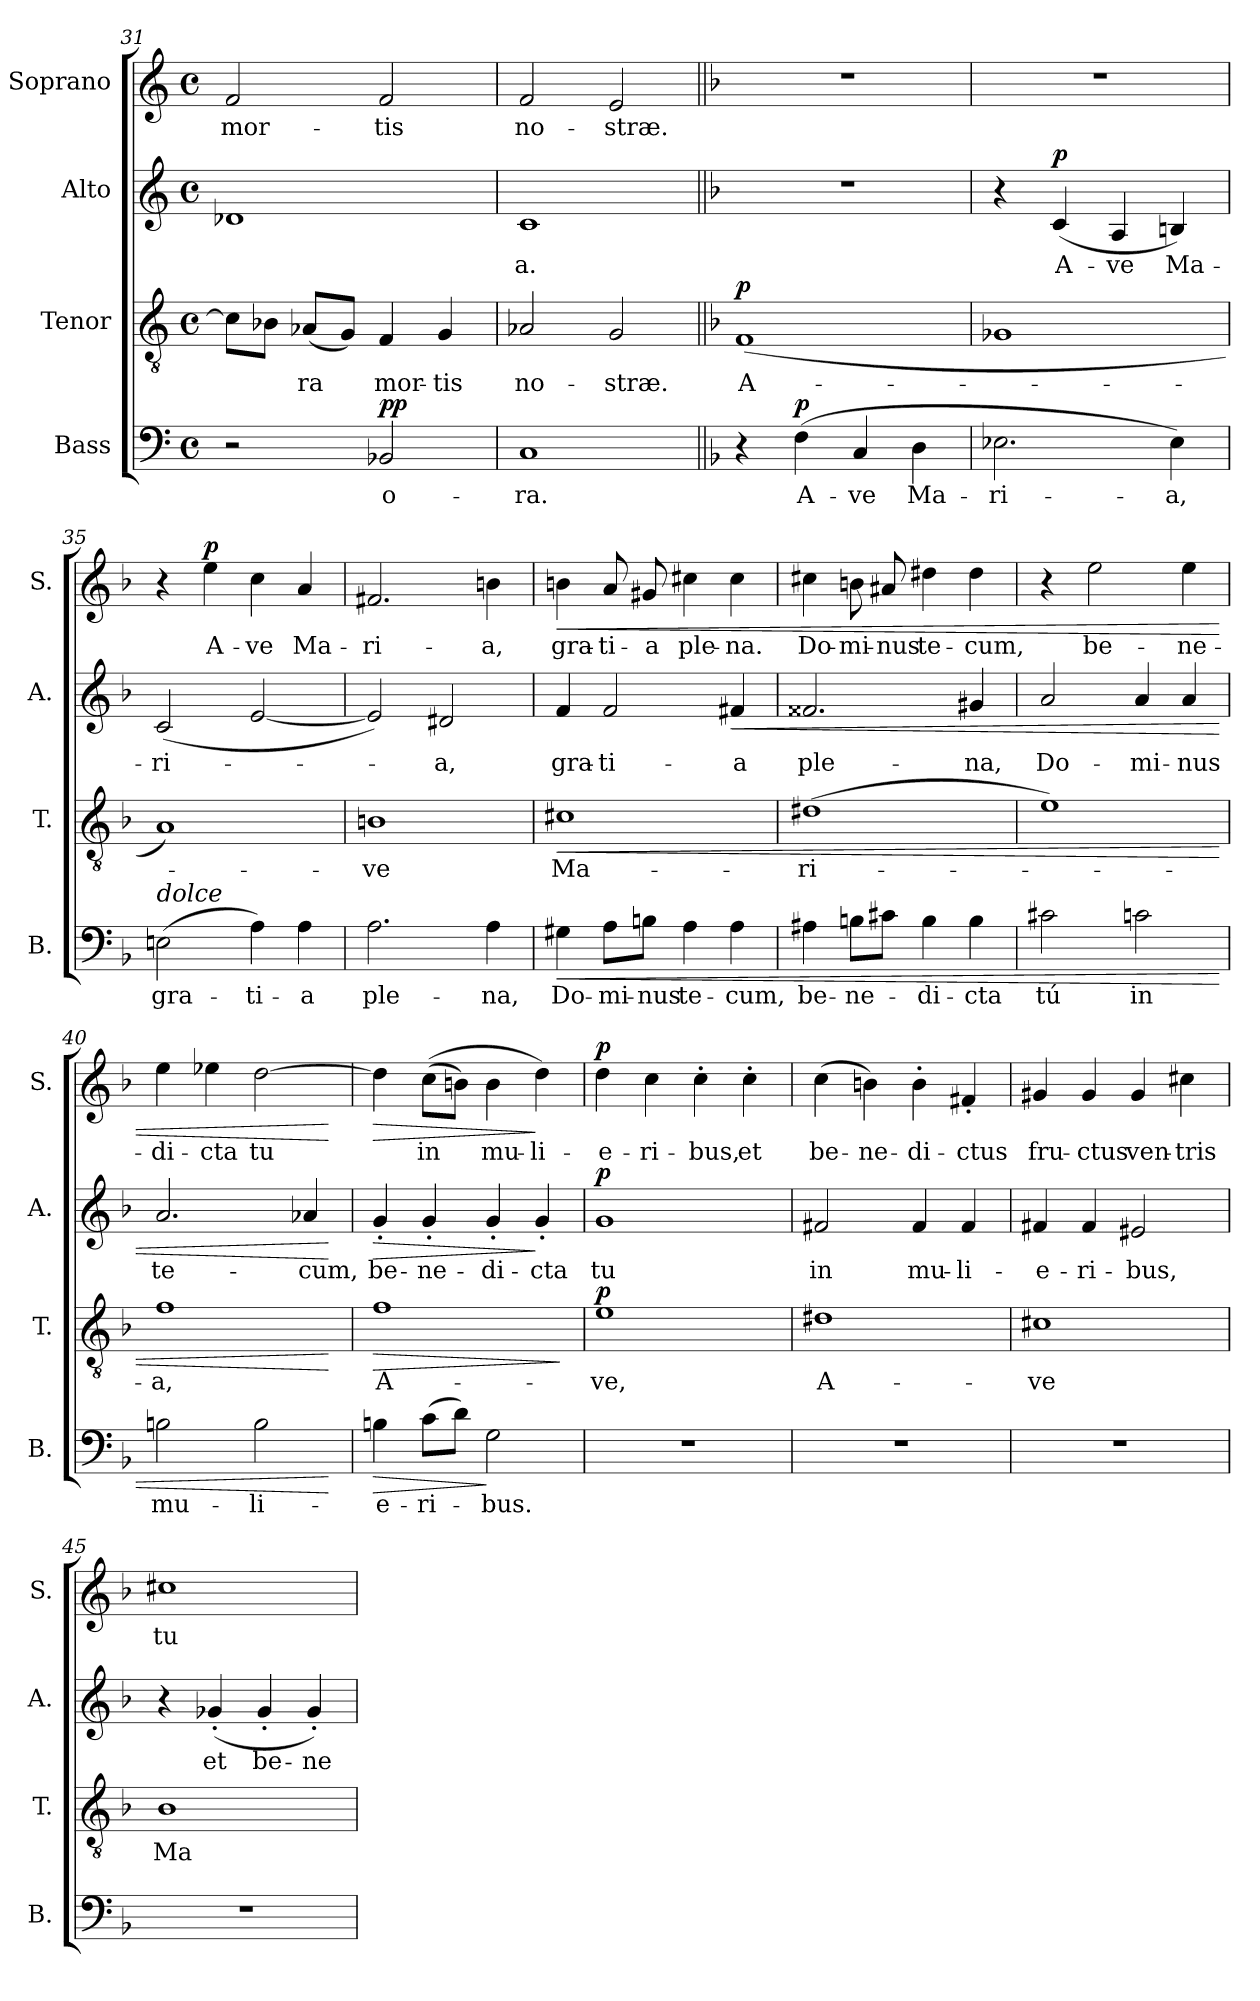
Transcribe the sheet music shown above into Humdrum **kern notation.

**kern	**text	**dynam	**kern	**text	**dynam	**kern	**text	**dynam	**kern	**text	**dynam
*part4	*part4	*part4	*part3	*part3	*part3	*part2	*part2	*part2	*part1	*part1	*part1
*staff4	*staff4	*staff4	*staff3	*staff3	*staff3	*staff2	*staff2	*staff2	*staff1	*staff1	*staff1
*I"Bass	*	*	*I"Tenor	*	*	*I"Alto	*	*	*I"Soprano	*	*
*I'B.	*	*	*I'T.	*	*	*I'A.	*	*	*I'S.	*	*
*clefF4	*	*	*clefGv2	*	*	*clefG2	*	*	*clefG2	*	*
*k[]	*	*	*k[]	*	*	*k[]	*	*	*k[]	*	*
*M4/4	*	*	*M4/4	*	*	*M4/4	*	*	*M4/4	*	*
*met(c)	*	*	*met(c)	*	*	*met(c)	*	*	*met(c)	*	*
=31	=31	=31	=31	=31	=31	=31	=31	=31	=31	=31	=31
!	!	!	!	!	!	!	!	!	!	!LO:LY:b	!
2r	.	.	8c\L]	.	.	1d-X	.	.	2f/	mor-	.
.	.	.	8B-X\J	.	.	.	.	.	.	.	.
!	!	!	!	!LO:LY:b	!	!	!	!	!	!	!
.	.	.	(<8A-X/L	-ra	.	.	.	.	.	.	.
.	.	.	8G/J)	.	.	.	.	.	.	.	.
!	!LO:LY:b	!LO:DY:a	!	!LO:LY:b	!	!	!	!	!	!LO:LY:b	!
2BB-X/	o-	pp	4F/	mor-	.	.	.	.	2f/	-tis	.
!	!	!	!	!LO:LY:b	!	!	!	!	!	!	!
.	.	.	4G/	-tis	.	.	.	.	.	.	.
=32	=32	=32	=32	=32	=32	=32	=32	=32	=32	=32	=32
!	!LO:LY:b	!	!	!LO:LY:b	!	!	!LO:LY:b	!	!	!LO:LY:b	!
1C	-ra.	.	2A-X/	no-	.	1c	-a.	.	2f/	no-	.
!	!	!	!	!LO:LY:b	!	!	!	!	!	!LO:LY:b	!
.	.	.	2G/	-stræ.	.	.	.	.	2e/	-stræ.	.
!!LO:PB:g=z
=33||	=33||	=33||	=33||	=33||	=33||	=33||	=33||	=33||	=33||	=33||	=33||
*k[b-]	*	*	*k[b-]	*	*	*k[b-]	*	*	*k[b-]	*	*
!	!	!	!	!LO:LY:b	!LO:DY:a	!	!	!	!	!	!
4r	.	.	(<1F	A-	p	1r	.	.	1r	.	.
!	!LO:LY:b	!LO:DY:a	!	!	!	!	!	!	!	!	!
(>4F\	A-	p	.	.	.	.	.	.	.	.	.
!	!LO:LY:b	!	!	!	!	!	!	!	!	!	!
4C/	-ve	.	.	.	.	.	.	.	.	.	.
!	!LO:LY:b	!	!	!	!	!	!	!	!	!	!
4D\	Ma-	.	.	.	.	.	.	.	.	.	.
=34	=34	=34	=34	=34	=34	=34	=34	=34	=34	=34	=34
!	!LO:LY:b	!	!	!	!	!	!	!	!	!	!
2.E-X\	-ri-	.	1G-X	.	.	4r	.	.	1r	.	.
!	!	!	!	!	!	!	!LO:LY:b	!LO:DY:a	!	!	!
.	.	.	.	.	.	(<4c/	A-	p	.	.	.
!	!	!	!	!	!	!	!LO:LY:b	!	!	!	!
.	.	.	.	.	.	4A/	-ve	.	.	.	.
!	!LO:LY:b	!	!	!	!	!	!LO:LY:b	!	!	!	!
4E-\)	-a,	.	.	.	.	4Bn/)	Ma-	.	.	.	.
=35	=35	=35	=35	=35	=35	=35	=35	=35	=35	=35	=35
!LO:TX:a:i:t=dolce	!	!	!	!	!	!	!	!	!	!	!
!	!LO:LY:b	!	!	!	!	!	!LO:LY:b	!	!	!	!
(>2En\	gra-	.	1A)	.	.	(<2c/	-ri-	.	4r	.	.
!	!	!	!	!	!	!	!	!	!	!LO:LY:b	!LO:DY:a
.	.	.	.	.	.	.	.	.	4ee\	A-	p
!	!LO:LY:b	!	!	!	!	!	!	!	!	!LO:LY:b	!
4A\)	-ti-	.	.	.	.	[2e/	.	.	4cc\	-ve	.
!	!LO:LY:b	!	!	!	!	!	!	!	!	!LO:LY:b	!
4A\	-a	.	.	.	.	.	.	.	4a/	Ma-	.
=36	=36	=36	=36	=36	=36	=36	=36	=36	=36	=36	=36
!	!LO:LY:b	!	!	!LO:LY:b	!	!	!	!	!	!LO:LY:b	!
2.A\	ple-	.	1Bn	-ve	.	2e/])	.	.	2.f#X/	-ri-	.
!	!	!	!	!	!	!	!LO:LY:b	!	!	!	!
.	.	.	.	.	.	2d#X/	-a,	.	.	.	.
!	!LO:LY:b	!	!	!	!	!	!	!	!	!LO:LY:b	!
4A\	-na,	.	.	.	.	.	.	.	4bn\	-a,	.
=37	=37	=37	=37	=37	=37	=37	=37	=37	=37	=37	=37
!	!LO:LY:b	!LO:HP:b	!	!LO:LY:b	!LO:HP:b	!	!LO:LY:b	!	!	!LO:LY:b	!LO:HP:b
4G#X\	Do-	<	1c#X	Ma-	<	4f/	gra-	.	4bn\	gra-	<
!	!LO:LY:b	!	!	!	!	!	!LO:LY:b	!	!	!LO:LY:b	!
8A\L	-mi-	.	.	.	.	2f/	-ti-	.	8a/	-ti-	.
!	!LO:LY:b	!	!	!	!	!	!	!	!	!LO:LY:b	!
8Bn\J	nus	.	.	.	.	.	.	.	8g#X/	-a	.
!	!LO:LY:b	!	!	!	!	!	!	!	!	!LO:LY:b	!
4A\	te-	.	.	.	.	.	.	.	4cc#X\	ple-	.
!	!LO:LY:b	!	!	!	!	!	!LO:LY:b	!LO:HP:b	!	!LO:LY:b	!
4A\	-cum,	.	.	.	.	4f#X/	-a	<	4cc#\	-na.	.
=38	=38	=38	=38	=38	=38	=38	=38	=38	=38	=38	=38
!	!LO:LY:b	!	!	!LO:LY:b	!	!	!LO:LY:b	!	!	!LO:LY:b	!
4A#X\	be-	.	(<1d#X	-ri-	.	2.f##X/	ple-	.	4cc#X\	Do-	.
!	!LO:LY:b	!	!	!	!	!	!	!	!	!LO:LY:b	!
8Bn\L	-ne-	.	.	.	.	.	.	.	8bn\	-mi-	.
!	!	!	!	!	!	!	!	!	!	!LO:LY:b	!
8c#X\J	.	.	.	.	.	.	.	.	8a#X/	-nus	.
!	!LO:LY:b	!	!	!	!	!	!	!	!	!LO:LY:b	!
4B\	-di-	.	.	.	.	.	.	.	4dd#X\	te-	.
!	!LO:LY:b	!	!	!	!	!	!LO:LY:b	!	!	!LO:LY:b	!
4B\	-cta	.	.	.	.	4g#X/	-na,	.	4dd#\	-cum,	.
!!LO:LB:g=z
=39	=39	=39	=39	=39	=39	=39	=39	=39	=39	=39	=39
!	!LO:LY:b	!	!	!	!	!	!LO:LY:b	!	!	!	!
2c#X\	tú	.	1e)	.	.	2a/	Do-	.	4r	.	.
!	!	!	!	!	!	!	!	!	!	!LO:LY:b	!
.	.	.	.	.	.	.	.	.	2ee\	be-	.
!	!LO:LY:b	!	!	!	!	!	!LO:LY:b	!	!	!	!
2cn\	in	.	.	.	.	4a/	-mi-	.	.	.	.
!	!	!	!	!	!	!	!LO:LY:b	!	!	!LO:LY:b	!
.	.	.	.	.	.	4a/	-nus	.	4ee\	-ne-	.
=40	=40	=40	=40	=40	=40	=40	=40	=40	=40	=40	=40
!	!LO:LY:b	!	!	!LO:LY:b	!	!	!LO:LY:b	!	!	!LO:LY:b	!
2Bn\	mu-	.	1f	-a,	.	2.a/	te-	.	4ee\	-di-	.
!	!	!	!	!	!	!	!	!	!	!LO:LY:b	!
.	.	.	.	.	.	.	.	.	4ee-X\	-cta	.
!	!LO:LY:b	!	!	!	!	!	!	!	!	!LO:LY:b	!
2B\	-li-	.	.	.	.	.	.	.	[2dd\	tu	.
!	!	!	!	!	!	!	!LO:LY:b	!	!	!	!
.	.	.	.	.	.	4a-X/	-cum,	.	.	.	.
.	.	[	.	.	[	.	.	[	.	.	[
=41	=41	=41	=41	=41	=41	=41	=41	=41	=41	=41	=41
!	!LO:LY:b	!LO:HP:b	!	!LO:LY:b	!LO:HP:b	!	!LO:LY:b	!LO:HP:b	!	!	!LO:HP:b
4Bn\	-e-	>	1f	A-	>	4g'/	be-	>	4dd\]	.	>
!	!LO:LY:b	!	!	!	!	!	!LO:LY:b	!	!	!LO:LY:b	!
(>8c\L	-ri-	.	.	.	.	4g'/	-ne-	.	(>(>8cc\L	in	.
8d\J)	.	.	.	.	.	.	.	.	8bn\J)	.	.
!	!LO:LY:b	!	!	!	!	!	!LO:LY:b	!	!	!LO:LY:b	!
2G\	-bus.	]	.	.	.	4g'/	-di-	.	4b\	mu-	.
!	!	!	!	!	!	!	!LO:LY:b	!	!	!LO:LY:b	!
.	.	.	.	.	.	4g'/	-cta	]	4dd\)	-li-	]
.	.	.	.	.	]	.	.	.	.	.	.
=42	=42	=42	=42	=42	=42	=42	=42	=42	=42	=42	=42
!	!	!	!	!LO:LY:b	!LO:DY:a	!	!LO:LY:b	!LO:DY:a	!	!LO:LY:b	!LO:DY:a
1r	.	.	1e	-ve,	p	1g	tu	p	4dd\	-e-	p
!	!	!	!	!	!	!	!	!	!	!LO:LY:b	!
.	.	.	.	.	.	.	.	.	4cc\	-ri-	.
!	!	!	!	!	!	!	!	!	!	!LO:LY:b	!
.	.	.	.	.	.	.	.	.	4cc'\	-bus,	.
!	!	!	!	!	!	!	!	!	!	!LO:LY:b	!
.	.	.	.	.	.	.	.	.	4cc'\	et	.
=43	=43	=43	=43	=43	=43	=43	=43	=43	=43	=43	=43
!	!	!	!	!LO:LY:b	!	!	!LO:LY:b	!	!	!LO:LY:b	!
1r	.	.	1d#X	A-	.	2f#X/	in	.	(>4cc\	be-	.
!	!	!	!	!	!	!	!	!	!	!LO:LY:b	!
.	.	.	.	.	.	.	.	.	4bn\)	-ne-	.
!	!	!	!	!	!	!	!LO:LY:b	!	!	!LO:LY:b	!
.	.	.	.	.	.	4f#/	mu-	.	4b'\	-di-	.
!	!	!	!	!	!	!	!LO:LY:b	!	!	!LO:LY:b	!
.	.	.	.	.	.	4f#/	-li-	.	4f#X'/	-ctus	.
!!LO:LB:g=z
=44	=44	=44	=44	=44	=44	=44	=44	=44	=44	=44	=44
!	!	!	!	!LO:LY:b	!	!	!LO:LY:b	!	!	!LO:LY:b	!
1r	.	.	1c#X	-ve	.	4f#X/	-e-	.	4g#X/	fru-	.
!	!	!	!	!	!	!	!LO:LY:b	!	!	!LO:LY:b	!
.	.	.	.	.	.	4f#/	-ri-	.	4g#/	-ctus	.
!	!	!	!	!	!	!	!LO:LY:b	!	!	!LO:LY:b	!
.	.	.	.	.	.	2e#X/	-bus,	.	4g#/	ven-	.
!	!	!	!	!	!	!	!	!	!	!LO:LY:b	!
.	.	.	.	.	.	.	.	.	4cc#X\	-tris	.
=45	=45	=45	=45	=45	=45	=45	=45	=45	=45	=45	=45
!	!	!	!	!LO:LY:b	!	!	!	!	!	!LO:LY:b	!
1r	.	.	1B-	Ma-	.	4r	.	.	1cc#X	tu-	.
!	!	!	!	!	!	!	!LO:LY:b	!	!	!	!
.	.	.	.	.	.	(<4g-X'/	et	.	.	.	.
!	!	!	!	!	!	!	!LO:LY:b	!	!	!	!
.	.	.	.	.	.	4g-'/	be-	.	.	.	.
!	!	!	!	!	!	!	!LO:LY:b	!	!	!	!
.	.	.	.	.	.	4g-'/)	-ne-	.	.	.	.
=	=	=	=	=	=	=	=	=	=	=	=
*-	*-	*-	*-	*-	*-	*-	*-	*-	*-	*-	*-
